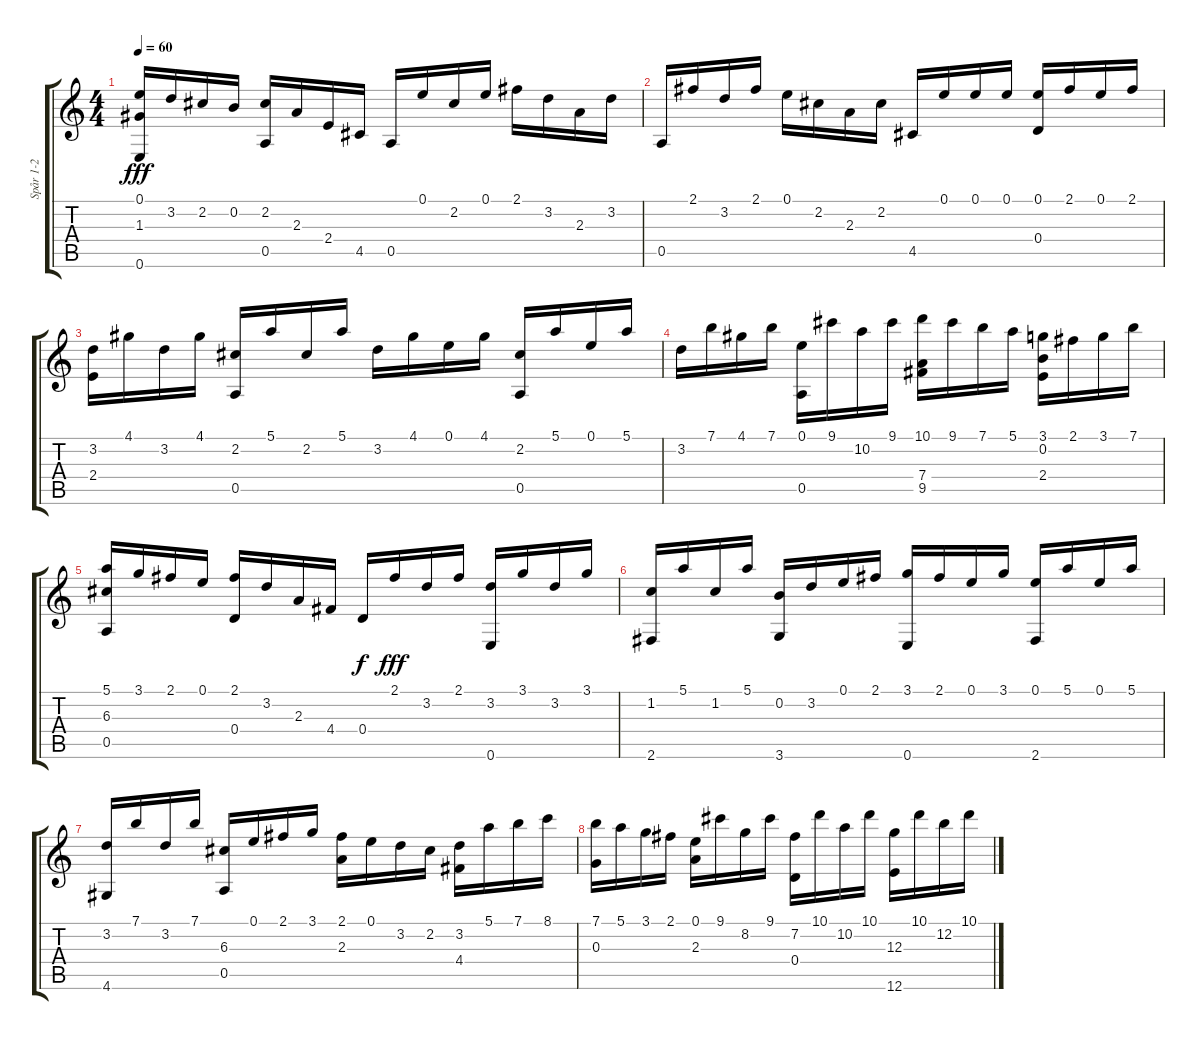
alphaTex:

\track ("Spår 1-2" "Spår 1-2") {instrument acousticguitarnylon}
\staff {score tabs}
\tuning (E4 B3 G3 D3 A2 E2) {hide}
\ts (4 4)
\tempo 60
\clef g2
\ks c
(0.1 1.3 0.6).16{dy fff} 3.2.16 2.2.16 0.2.16 (2.2 0.5).16 2.3.16 2.4.16 4.5.16 0.5.16 0.1.16 2.2.16 0.1.16 2.1.16 3.2.16 2.3.16 3.2.16 |
0.5.16 2.1.16 3.2.16 2.1.16 0.1.16 2.2.16 2.3.16 2.2.16 4.5.16 0.1.16 0.1.16 0.1.16 (0.1 0.4).16 2.1.16 0.1.16 2.1.16 |
(3.2 2.4).16 4.1.16 3.2.16 4.1.16 (2.2 0.5).16 5.1.16 2.2.16 5.1.16 3.2.16 4.1.16 0.1.16 4.1.16 (2.2 0.5).16 5.1.16 0.1.16 5.1.16 |
3.2.16 7.1.16 4.1.16 7.1.16 (0.1 0.5).16 9.1.16 10.2.16 9.1.16 (10.1 7.4 9.5).16 9.1.16 7.1.16 5.1.16 (3.1 0.2 2.4).16 2.1.16 3.1.16 7.1.16 |
(5.1 6.3 0.5).16 3.1.16 2.1.16 0.1.16 (2.1 0.4).16 3.2.16 2.3.16 4.4.16 0.4.16{dy f} 2.1.16{dy fff} 3.2.16 2.1.16 (3.2 0.6).16 3.1.16 3.2.16 3.1.16 |
(1.2 2.6).16 5.1.16 1.2.16 5.1.16 (0.2 3.6).16 3.2.16 0.1.16 2.1.16 (3.1 0.6).16 2.1.16 0.1.16 3.1.16 (0.1 2.6).16 5.1.16 0.1.16 5.1.16 |
(3.2 4.6).16 7.1.16 3.2.16 7.1.16 (6.3 0.5).16 0.1.16 2.1.16 3.1.16 (2.1 2.3).16 0.1.16 3.2.16 2.2.16 (3.2 4.4).16 5.1.16 7.1.16 8.1.16 |
(7.1 0.3).16 5.1.16 3.1.16 2.1.16 (0.1 2.3).16 9.1.16 8.2.16 9.1.16 (7.2 0.4).16 10.1.16 10.2.16 10.1.16 (12.3 12.6).16 10.1.16 12.2.16 10.1.16
